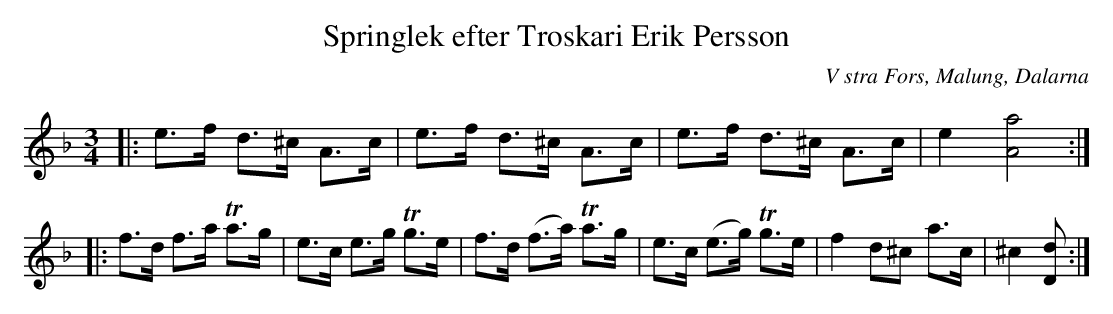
X:1
T:Springlek efter Troskari Erik Persson
O:V stra Fors, Malung, Dalarna
M:3/4
L:1/8
K:Dm
|: e3/2f/2 d3/2^c/2 A3/2c/2 | e3/2f/2 d3/2^c/2 A3/2c/2 | e3/2f/2 d3/2^c/2 A3/2c/2 | e2 [A4a4] :|
|: f3/2d/2 f3/2a/2 Ta3/2g/2 | e3/2c/2 e3/2g/2 Tg3/2e/2 | f3/2d/2 (f3/2a/2) Ta3/2g/2 | e3/2c/2 (e3/2g/2) Tg3/2e/2 | f2 d^c a3/2c/2 | ^c2 [dD] :|
